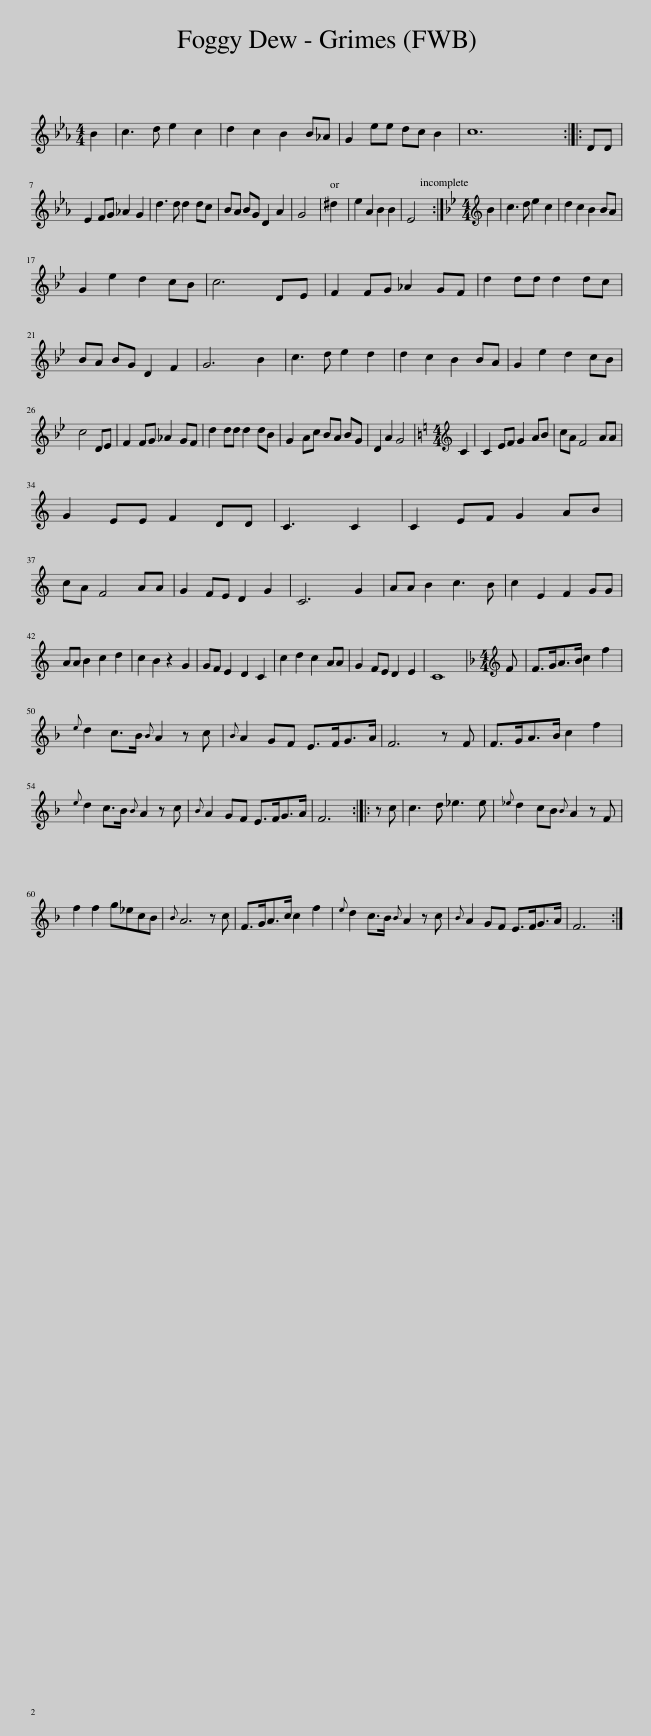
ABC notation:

X:1
L:1/8
M:4/4
I:linebreak $
K:Eb
V:1 treble
V:1
 B2 | c3 d e2 c2 | d2 c2 B2 B_A | G2 ee dc B2 | c12 :: %5
 DD |$ E2 FG _A2 G2 | d3 d d2 dc | BA BG D2 A2 | G4 | %10
 ^d2 | e2 A2 B2 B2 | E4 x4 :|[K:Bb][M:4/4][K:treble] B2 | c3 d e2 c2 | %15
 d2 c2 B2 BA |$ G2 e2 d2 cB | c6 DE | F2 FG _A2 GF | d2 dd d2 dc |$ %20
 BA BG D2 F2 | G6 B2 | c3 d e2 d2 | d2 c2 B2 BA | G2 e2 d2 cB |$ %25
 c4 DE | F2 FG _A2 GF | d2 dd d2 dB | G2 Ac BA BG | D2 A2 G4 | %30
[K:C][M:4/4][K:treble] C2 | C2 EF G2 AB | cA F4 AA |$ G2 EE F2 DD | C3 C2 | %35
 C2 EF G2 AB |$ cA F4 AA | G2 FE D2 G2 | C6 G2 | AA B2 c3 B | %40
 c2 E2 F2 GG |$ AA B2 c2 d2 | c2 B2 z2 G2 | GF E2 D2 C2 | c2 d2 c2 AA | %45
 G2 FE D2 E2 | C8 |[K:F][M:4/4][K:treble] F | F>GA>B c2 f2 |${e} d2 c>B{B} A2 z c | %50
{B} A2 GF E>FG>A | F6 z F | F>GA>B c2 f2 |${e} d2 c>B{B} A2 z c |{B} A2 GF E>FG>A | %55
 F6 :: z c | c3 d _e3 e |{_e} d2 cB{B} A2 z F |$ f2 f2 g_ecB | %60
{B} A6 z c | F>GA>c c2 f2 |{e} d2 c>B{B} A2 z c |{B} A2 GF E>FG>A | F6 x2 :| %65
